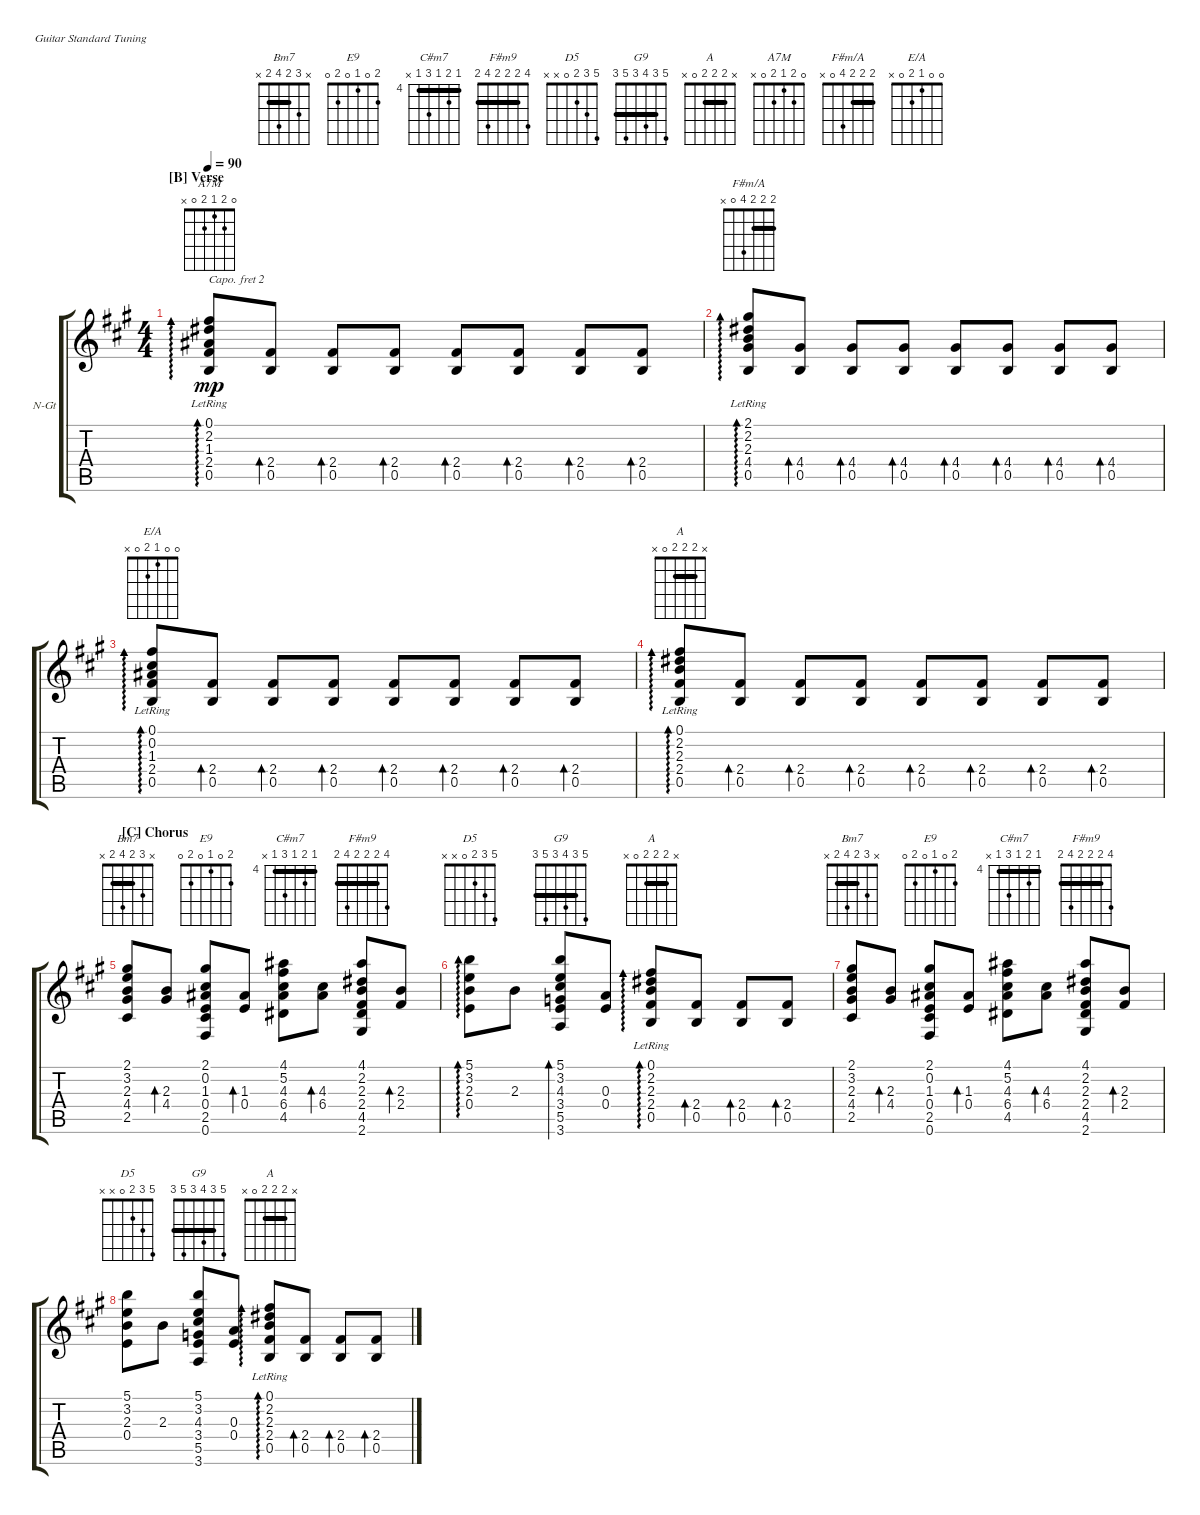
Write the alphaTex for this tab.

\defaultSystemsLayout 4
\bracketExtendMode groupsimilarinstruments
\firstSystemTrackNameOrientation horizontal
\otherSystemsTrackNameOrientation horizontal
\chordDiagramsInScore
\track ("Nylon Guitar" "N-Gt") {instrument acousticguitarnylon}
\staff {score tabs}
\capo 2
\tuning (E4 B3 G3 D3 A2 E2)
\chord ("Bm7" x 3 2 4 2 x) {barre 2}
\chord ("E9" 2 0 1 0 2 0)
\chord ("C#m7" 4 5 4 6 4 x) {firstfret 4 barre (4 4)}
\chord ("F#m9" 4 2 2 2 4 2) {barre (2 2 2)}
\chord ("D5" 5 3 2 0 x x)
\chord ("G9" 5 3 4 3 5 3) {barre (3 3)}
\chord ("A" 0 2 2 2 0 x)
\chord ("A7M" 0 2 1 2 0 x)
\chord ("F#m/A" 2 2 2 4 0 x) {barre (2 2)}
\chord ("E/A" 0 0 1 2 0 x)
\chord ("A" x 2 2 2 0 x) {barre (2 2)}
\ts (4 4)
\section ("B" "Verse")
\tempo 90
\clef g2
\ks a
(0.5{lr} 2.4{lr} 1.3{lr} 2.2{lr} 0.1{lr}).8{ad 0 ch "A7M" dy mp} (0.5 2.4).8{bd 45} (2.4 0.5).8{bd 45} (0.5 2.4).8{bd 45} (0.5 2.4).8{bd 45} (2.4 0.5).8{bd 45} (0.5 2.4).8{bd 45} (2.4 0.5).8{bd 45} |
(0.5{lr} 4.4{lr} 2.3{lr} 2.2{lr} 2.1{lr}).8{ad 0 ch "F#m/A"} (0.5 4.4).8{bd 45} (4.4 0.5).8{bd 45} (0.5 4.4).8{bd 45} (0.5 4.4).8{bd 45} (4.4 0.5).8{bd 45} (0.5 4.4).8{bd 45} (4.4 0.5).8{bd 45} |
(0.5{lr} 2.4{lr} 1.3{lr} 0.2{lr} 0.1{lr}).8{ad 0 ch "E/A"} (0.5 2.4).8{bd 45} (2.4 0.5).8{bd 45} (0.5 2.4).8{bd 45} (0.5 2.4).8{bd 45} (2.4 0.5).8{bd 45} (0.5 2.4).8{bd 45} (2.4 0.5).8{bd 45} |
(0.5{lr} 2.4{lr} 2.3{lr} 2.2{lr} 0.1{lr}).8{ad 0 ch "A"} (0.5 2.4).8{bd 45} (2.4 0.5).8{bd 45} (0.5 2.4).8{bd 45} (0.5 2.4).8{bd 45} (2.4 0.5).8{bd 45} (0.5 2.4).8{bd 45} (2.4 0.5).8{bd 45} |
\section ("C" "Chorus")
(2.5 4.4 2.3 3.2 2.1).8{ch "Bm7"} (4.4 2.3).8{bd 44} (2.1 0.2 1.3 0.4 2.5 0.6).8{ch "E9"} (0.4 1.3).8{bd 44} (4.5 6.4 4.3 5.2 4.1).8{ch "C#m7"} (6.4 4.3).8{bd 44} (4.1 2.2 2.3 2.4 4.5 2.6).8{ch "F#m9"} (2.3 2.4).8{bd 44} |
(0.4 2.3 3.2 5.1).8{ad 0 ch "D5"} 2.3.8 (5.1 3.2 4.3 3.4 3.6 5.5).8{bd 44 ch "G9"} (0.3 0.4).8 (0.5{lr} 2.4{lr} 2.3{lr} 2.2{lr} 0.1{lr}).8{ad 0 ch "A"} (0.5 2.4).8{bd 45} (2.4 0.5).8{bd 45} (0.5 2.4).8{bd 45} |
(2.5 4.4 2.3 3.2 2.1).8{ch "Bm7"} (4.4 2.3).8{bd 44} (2.1 0.2 1.3 0.4 2.5 0.6).8{ch "E9"} (0.4 1.3).8{bd 44} (4.5 6.4 4.3 5.2 4.1).8{ch "C#m7"} (6.4 4.3).8{bd 44} (4.1 2.2 2.3 2.4 4.5 2.6).8{ch "F#m9"} (2.3 2.4).8{bd 44} |
(0.4 2.3 3.2 5.1).8{ch "D5"} 2.3.8 (5.1 3.2 4.3 3.4 3.6 5.5).8{ch "G9"} (0.3 0.4).8 (0.5{lr} 2.4{lr} 2.3{lr} 2.2{lr} 0.1{lr}).8{ad 0 ch "A"} (0.5 2.4).8{bd 45} (2.4 0.5).8{bd 45} (0.5 2.4).8{bd 45}
